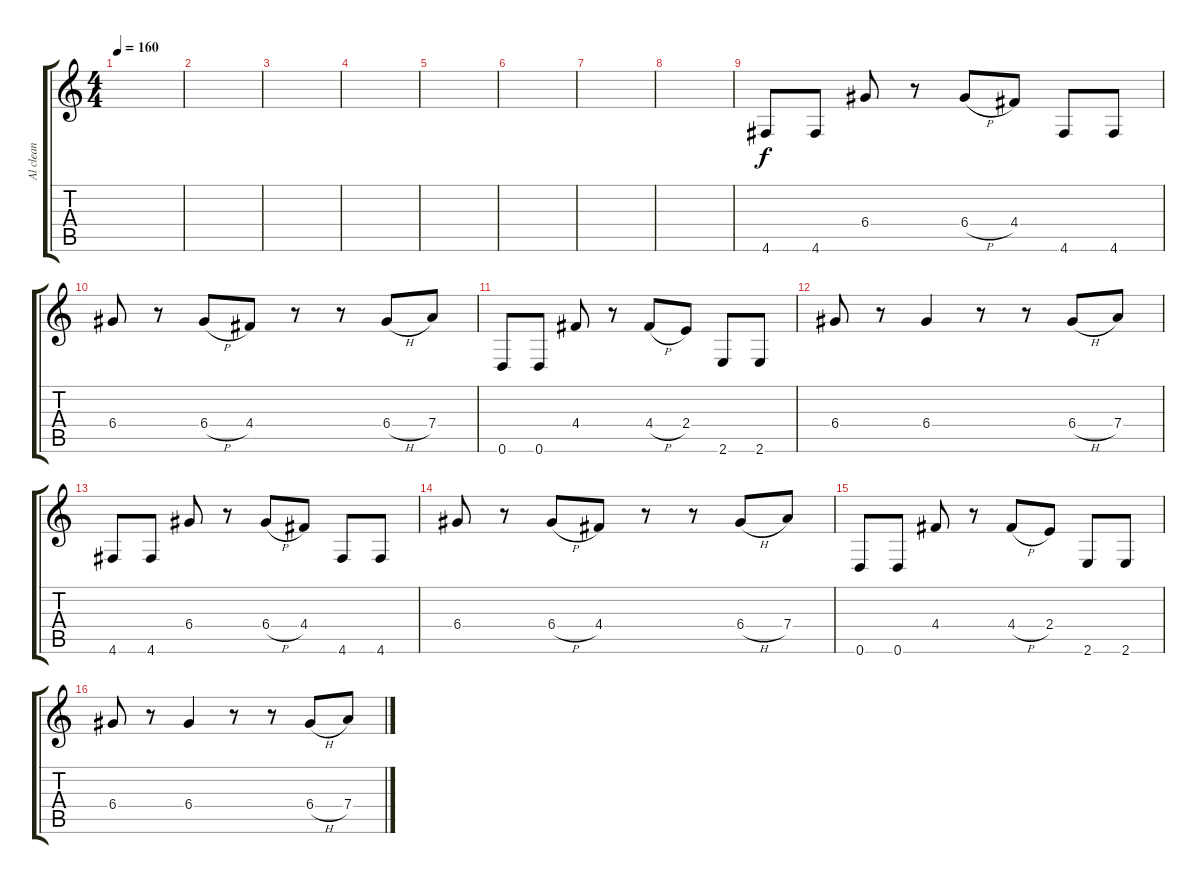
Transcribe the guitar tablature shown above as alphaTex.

\track ("Al clean" "Al clean") {instrument electricguitarclean}
\staff {score tabs}
\tuning (E4 B3 G3 D3 A2 D2) {hide}
\ts (4 4)
\tempo 160
\clef g2
\ks c
|
|
|
|
|
|
|
|
4.6.8 4.6.8 6.4.8 r.8 6.4{h}.8 4.4.8 4.6.8 4.6.8 |
6.4.8 r.8 6.4{h}.8 4.4.8 r.8 r.8 6.4{h}.8 7.4.8 |
0.6.8 0.6.8 4.4.8 r.8 4.4{h}.8 2.4.8 2.6.8 2.6.8 |
6.4.8 r.8 6.4.4 r.8 r.8 6.4{h}.8 7.4.8 |
4.6.8 4.6.8 6.4.8 r.8 6.4{h}.8 4.4.8 4.6.8 4.6.8 |
6.4.8 r.8 6.4{h}.8 4.4.8 r.8 r.8 6.4{h}.8 7.4.8 |
0.6.8 0.6.8 4.4.8 r.8 4.4{h}.8 2.4.8 2.6.8 2.6.8 |
6.4.8 r.8 6.4.4 r.8 r.8 6.4{h}.8 7.4.8
